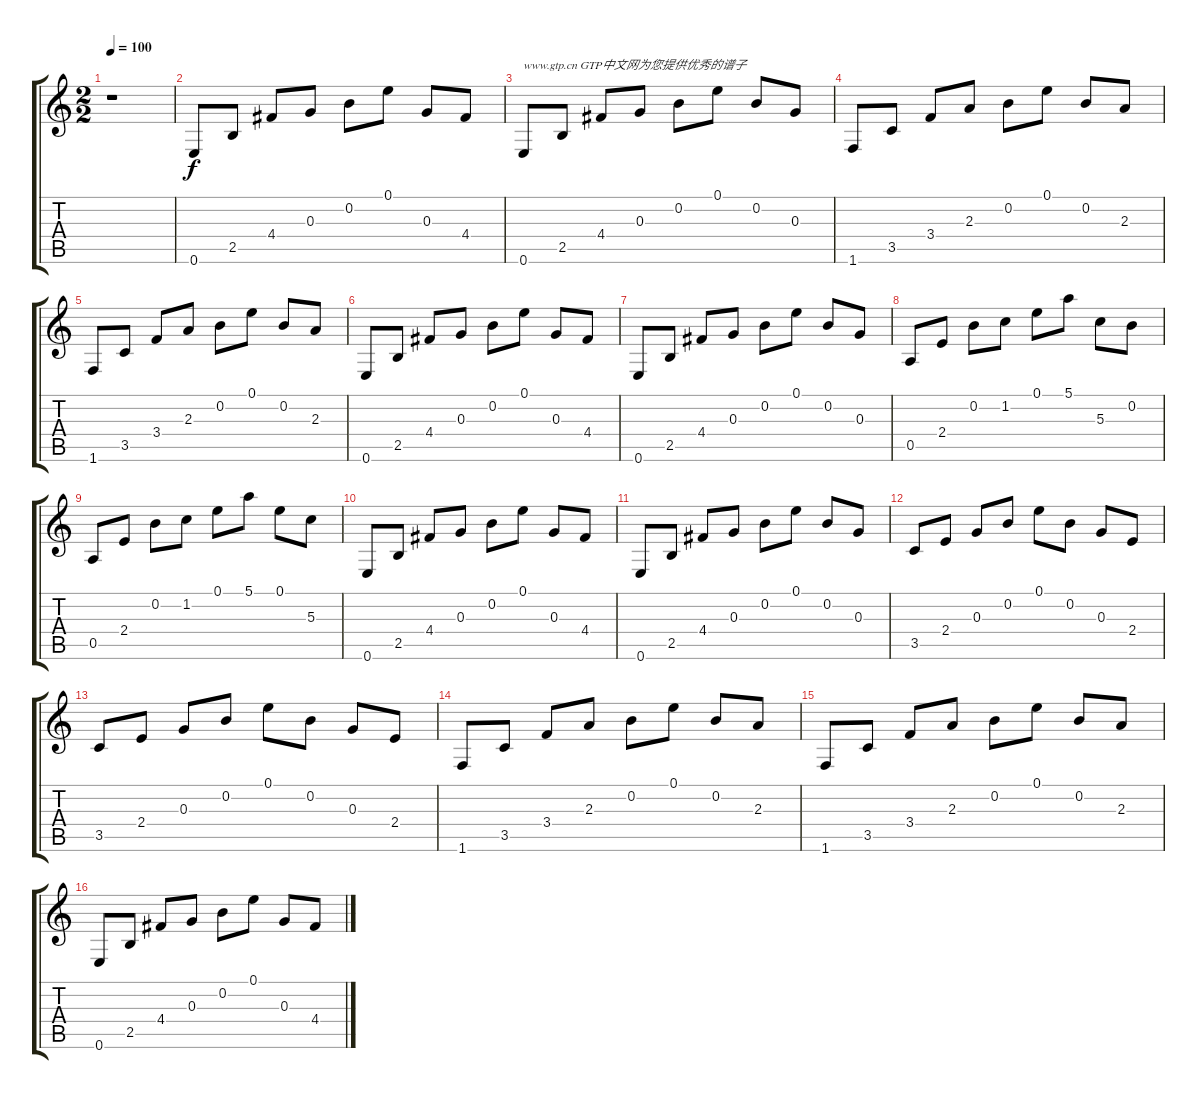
\track "" {instrument banjo}
\staff {score tabs}
\tuning (E4 B3 G3 D3 A2 E2) {hide}
\displaytranspose 12
\ts (2 2)
\tempo 100
\clef g2
\ks c
r.1{dy f instrument banjo} |
0.6.8 2.5.8 4.4.8 0.3.8 0.2.8 0.1.8 0.3.8 4.4.8 |
0.6.8{txt "www.gtp.cn GTP中文网为您提供优秀的谱子"} 2.5.8 4.4.8 0.3.8 0.2.8 0.1.8 0.2.8 0.3.8 |
1.6.8 3.5.8 3.4.8 2.3.8 0.2.8 0.1.8 0.2.8 2.3.8 |
1.6.8 3.5.8 3.4.8 2.3.8 0.2.8 0.1.8 0.2.8 2.3.8 |
0.6.8 2.5.8 4.4.8 0.3.8 0.2.8 0.1.8 0.3.8 4.4.8 |
0.6.8 2.5.8 4.4.8 0.3.8 0.2.8 0.1.8 0.2.8 0.3.8 |
0.5.8 2.4.8 0.2.8 1.2.8 0.1.8 5.1.8 5.3.8 0.2.8 |
0.5.8 2.4.8 0.2.8 1.2.8 0.1.8 5.1.8 0.1.8 5.3.8 |
0.6.8 2.5.8 4.4.8 0.3.8 0.2.8 0.1.8 0.3.8 4.4.8 |
0.6.8 2.5.8 4.4.8 0.3.8 0.2.8 0.1.8 0.2.8 0.3.8 |
3.5.8 2.4.8 0.3.8 0.2.8 0.1.8 0.2.8 0.3.8 2.4.8 |
3.5.8 2.4.8 0.3.8 0.2.8 0.1.8 0.2.8 0.3.8 2.4.8 |
1.6.8 3.5.8 3.4.8 2.3.8 0.2.8 0.1.8 0.2.8 2.3.8 |
1.6.8 3.5.8 3.4.8 2.3.8 0.2.8 0.1.8 0.2.8 2.3.8 |
0.6.8 2.5.8 4.4.8 0.3.8 0.2.8 0.1.8 0.3.8 4.4.8
